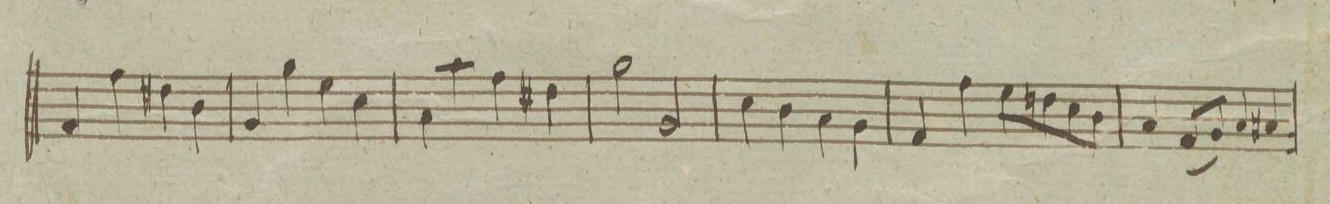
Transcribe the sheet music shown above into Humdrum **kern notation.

**kern
*I"Serpente
*clefF4
*k[]
*met(c)
*M4/4
4AA/
4A\
4F#X\
4D\
=63
4BB/
4B\
4G\
4E\
=64
4C\
4c\
4A\
4F#X\
=65
2B\
2BB/
=66
4E\
4D\
4C\
4BB\
=67
4AA/
4A\
8G\L
8Fn\
8E\
8D\J
=68
4C/
(<8AA/L
8BB/J)
4C/
4C#X/
=69
*-
